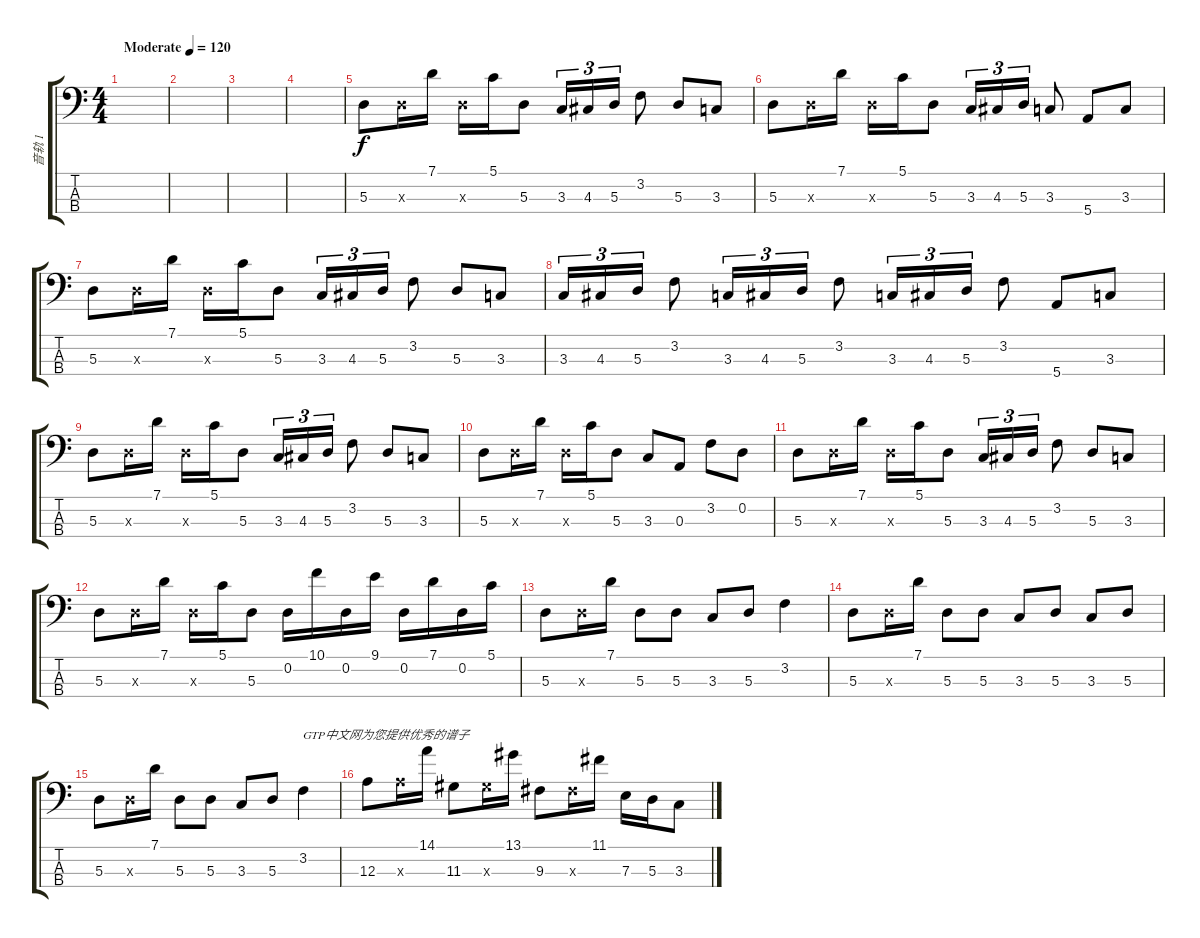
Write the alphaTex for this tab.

\track ("音轨 1" "音轨 1") {instrument slapbass1}
\staff {score tabs}
\tuning (G2 D2 A1 E1) {hide}
\ts (4 4)
\tempo (120 "Moderate")
\clef f4
\ks c
|
|
|
|
5.3.8 5.3{x}.16 7.1.16 5.3{x}.16 5.1.16 5.3.8 3.3.16{tu (3 2)} 4.3.16{tu (3 2)} 5.3.16{tu (3 2)} 3.2.8 5.3.8 3.3.8 |
5.3.8 5.3{x}.16 7.1.16 5.3{x}.16 5.1.16 5.3.8 3.3.16{tu (3 2)} 4.3.16{tu (3 2)} 5.3.16{tu (3 2)} 3.3.8 5.4.8 3.3.8 |
5.3.8 5.3{x}.16 7.1.16 5.3{x}.16 5.1.16 5.3.8 3.3.16{tu (3 2)} 4.3.16{tu (3 2)} 5.3.16{tu (3 2)} 3.2.8 5.3.8 3.3.8 |
3.3.16{tu (3 2)} 4.3.16{tu (3 2)} 5.3.16{tu (3 2)} 3.2.8 3.3.16{tu (3 2)} 4.3.16{tu (3 2)} 5.3.16{tu (3 2)} 3.2.8 3.3.16{tu (3 2)} 4.3.16{tu (3 2)} 5.3.16{tu (3 2)} 3.2.8 5.4.8 3.3.8 |
5.3.8 5.3{x}.16 7.1.16 5.3{x}.16 5.1.16 5.3.8 3.3.16{tu (3 2)} 4.3.16{tu (3 2)} 5.3.16{tu (3 2)} 3.2.8 5.3.8 3.3.8 |
5.3.8 5.3{x}.16 7.1.16 5.3{x}.16 5.1.16 5.3.8 3.3.8 0.3.8 3.2.8 0.2.8 |
5.3.8 5.3{x}.16 7.1.16 5.3{x}.16 5.1.16 5.3.8 3.3.16{tu (3 2)} 4.3.16{tu (3 2)} 5.3.16{tu (3 2)} 3.2.8 5.3.8 3.3.8 |
5.3.8 5.3{x}.16 7.1.16 5.3{x}.16 5.1.16 5.3.8 0.2.16 10.1.16 0.2.16 9.1.16 0.2.16 7.1.16 0.2.16 5.1.16 |
5.3.8 5.3{x}.16 7.1.16 5.3.8 5.3.8 3.3.8 5.3.8 3.2.4 |
5.3.8 5.3{x}.16 7.1.16 5.3.8 5.3.8 3.3.8 5.3.8 3.3.8 5.3.8 |
5.3.8 5.3{x}.16 7.1.16 5.3.8 5.3.8 3.3.8 5.3.8 3.2.4{txt "GTP中文网为您提供优秀的谱子"} |
12.3.8 12.3{x}.16 14.1.16 11.3.8 11.3{x}.16 13.1.16 9.3.8 9.3{x}.16 11.1.16 7.3.16 5.3.16 3.3.8
